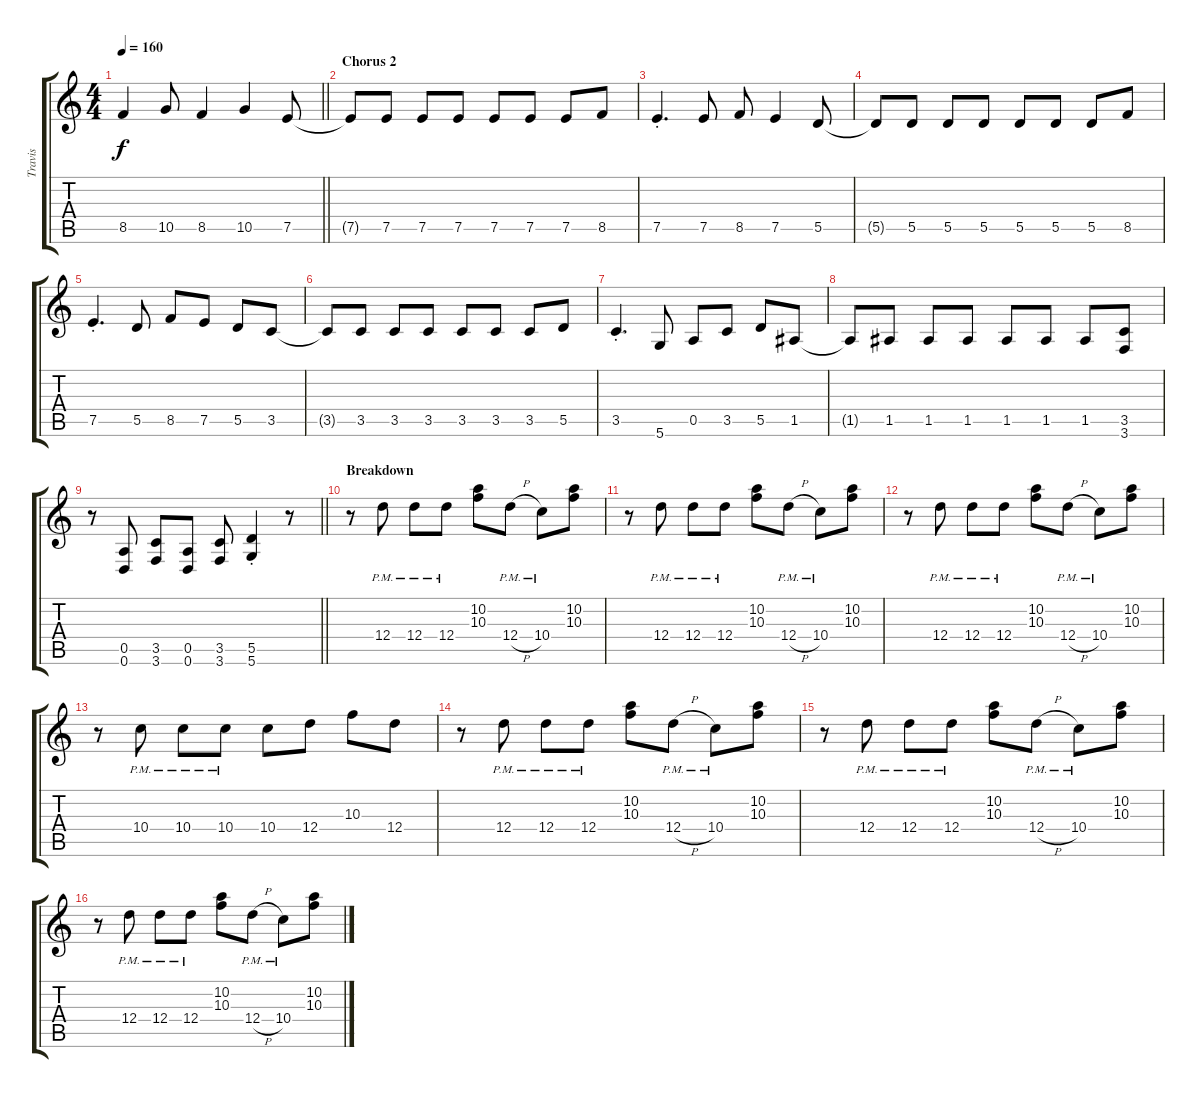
\track ("Travis" "Travis") {instrument distortionguitar}
\staff {score tabs}
\tuning (E4 B3 G3 D3 A2 D2) {hide}
\ts (4 4)
\tempo 160
\clef g2
\barLineRight lightlight
\ks c
8.5.4{dy f} 10.5.8 8.5.4 10.5.4 7.5.8 |
\section ("" "Chorus 2")
7.5{t}.8 7.5.8 7.5.8 7.5.8 7.5.8 7.5.8 7.5.8 8.5.8 |
7.5{st}.4{d} 7.5.8 8.5.8 7.5.4 5.5.8 |
5.5{t}.8 5.5.8 5.5.8 5.5.8 5.5.8 5.5.8 5.5.8 8.5.8 |
7.5{st}.4{d} 5.5.8 8.5.8 7.5.8 5.5.8 3.5.8 |
3.5{t}.8 3.5.8 3.5.8 3.5.8 3.5.8 3.5.8 3.5.8 5.5.8 |
3.5{st}.4{d} 5.6.8 0.5.8 3.5.8 5.5.8 1.5.8 |
1.5{t}.8 1.5.8 1.5.8 1.5.8 1.5.8 1.5.8 1.5.8 (3.5 3.6).8 |
\barLineRight lightlight
r.8 (0.5 0.6).8 (3.5 3.6).8 (0.5 0.6).8 (3.5 3.6).8 (5.5{st} 5.6{st}).4 r.8 |
\section ("" "Breakdown")
r.8 12.4{pm}.8 12.4{pm}.8 12.4{pm}.8 (10.2 10.3).8 12.4{h pm}.8 10.4{pm}.8 (10.2 10.3).8 |
r.8 12.4{pm}.8 12.4{pm}.8 12.4{pm}.8 (10.2 10.3).8 12.4{h pm}.8 10.4{pm}.8 (10.2 10.3).8 |
r.8 12.4{pm}.8 12.4{pm}.8 12.4{pm}.8 (10.2 10.3).8 12.4{h pm}.8 10.4{pm}.8 (10.2 10.3).8 |
r.8 10.4{pm}.8 10.4{pm}.8 10.4{pm}.8 10.4.8 12.4.8 10.3.8 12.4.8 |
r.8 12.4{pm}.8 12.4{pm}.8 12.4{pm}.8 (10.2 10.3).8 12.4{h pm}.8 10.4{pm}.8 (10.2 10.3).8 |
r.8 12.4{pm}.8 12.4{pm}.8 12.4{pm}.8 (10.2 10.3).8 12.4{h pm}.8 10.4{pm}.8 (10.2 10.3).8 |
r.8 12.4{pm}.8 12.4{pm}.8 12.4{pm}.8 (10.2 10.3).8 12.4{h pm}.8 10.4{pm}.8 (10.2 10.3).8
